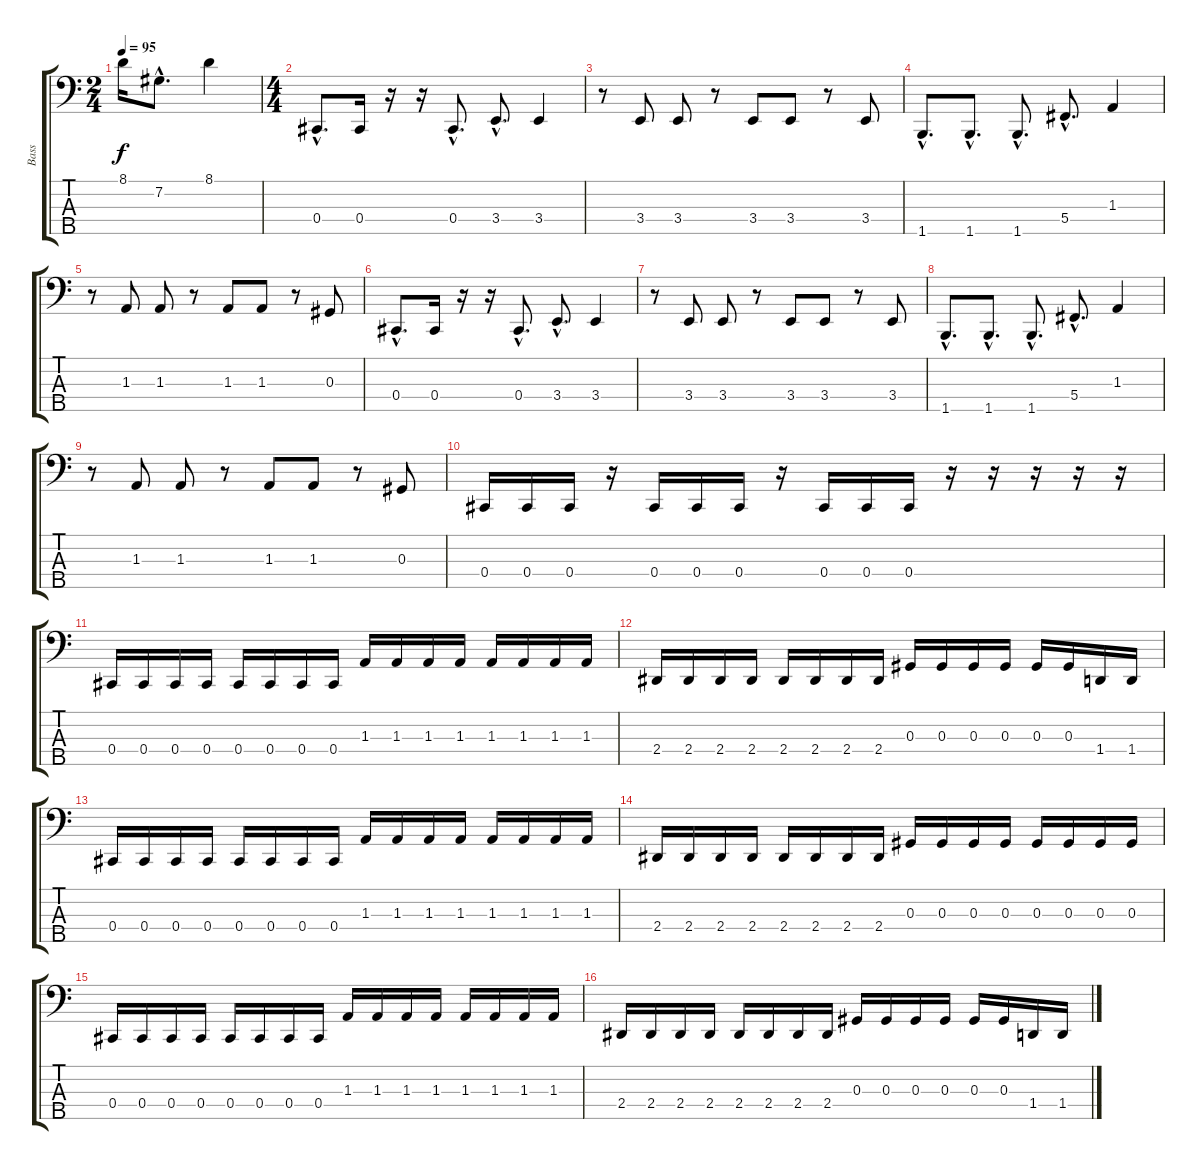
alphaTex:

\track ("Bass" "Bass") {instrument electricbasspick}
\staff {score tabs}
\tuning (Gb2 Db2 Ab1 Db1 Bb0) {hide}
\ts (2 4)
\tempo 95
\clef f4
\ks c
8.1{t}.16{dy f} 7.2{hac}.8{d} 8.1.4 |
\ts (4 4)
0.4{hac}.8{d} 0.4.16 r.16 r.16 0.4{hac}.8{d} 3.4{hac}.8{d} 3.4.4 |
r.8 3.4.8 3.4.8 r.8 3.4.8 3.4.8 r.8 3.4.8 |
1.5{hac}.8{d} 1.5{hac}.8{d} 1.5{hac}.8{d} 5.4{hac}.8{d} 1.3.4 |
r.8 1.3.8 1.3.8 r.8 1.3.8 1.3.8 r.8 0.3.8 |
0.4{hac}.8{d} 0.4.16 r.16 r.16 0.4{hac}.8{d} 3.4{hac}.8{d} 3.4.4 |
r.8 3.4.8 3.4.8 r.8 3.4.8 3.4.8 r.8 3.4.8 |
1.5{hac}.8{d} 1.5{hac}.8{d} 1.5{hac}.8{d} 5.4{hac}.8{d} 1.3.4 |
r.8 1.3.8 1.3.8 r.8 1.3.8 1.3.8 r.8 0.3.8 |
0.4.16 0.4.16 0.4.16 r.16 0.4.16 0.4.16 0.4.16 r.16 0.4.16 0.4.16 0.4.16 r.16 r.16 r.16 r.16 r.16 |
0.4.16 0.4.16 0.4.16 0.4.16 0.4.16 0.4.16 0.4.16 0.4.16 1.3.16 1.3.16 1.3.16 1.3.16 1.3.16 1.3.16 1.3.16 1.3.16 |
2.4.16 2.4.16 2.4.16 2.4.16 2.4.16 2.4.16 2.4.16 2.4.16 0.3.16 0.3.16 0.3.16 0.3.16 0.3.16 0.3.16 1.4.16 1.4.16 |
0.4.16 0.4.16 0.4.16 0.4.16 0.4.16 0.4.16 0.4.16 0.4.16 1.3.16 1.3.16 1.3.16 1.3.16 1.3.16 1.3.16 1.3.16 1.3.16 |
2.4.16 2.4.16 2.4.16 2.4.16 2.4.16 2.4.16 2.4.16 2.4.16 0.3.16 0.3.16 0.3.16 0.3.16 0.3.16 0.3.16 0.3.16 0.3.16 |
0.4.16 0.4.16 0.4.16 0.4.16 0.4.16 0.4.16 0.4.16 0.4.16 1.3.16 1.3.16 1.3.16 1.3.16 1.3.16 1.3.16 1.3.16 1.3.16 |
2.4.16 2.4.16 2.4.16 2.4.16 2.4.16 2.4.16 2.4.16 2.4.16 0.3.16 0.3.16 0.3.16 0.3.16 0.3.16 0.3.16 1.4.16 1.4.16
